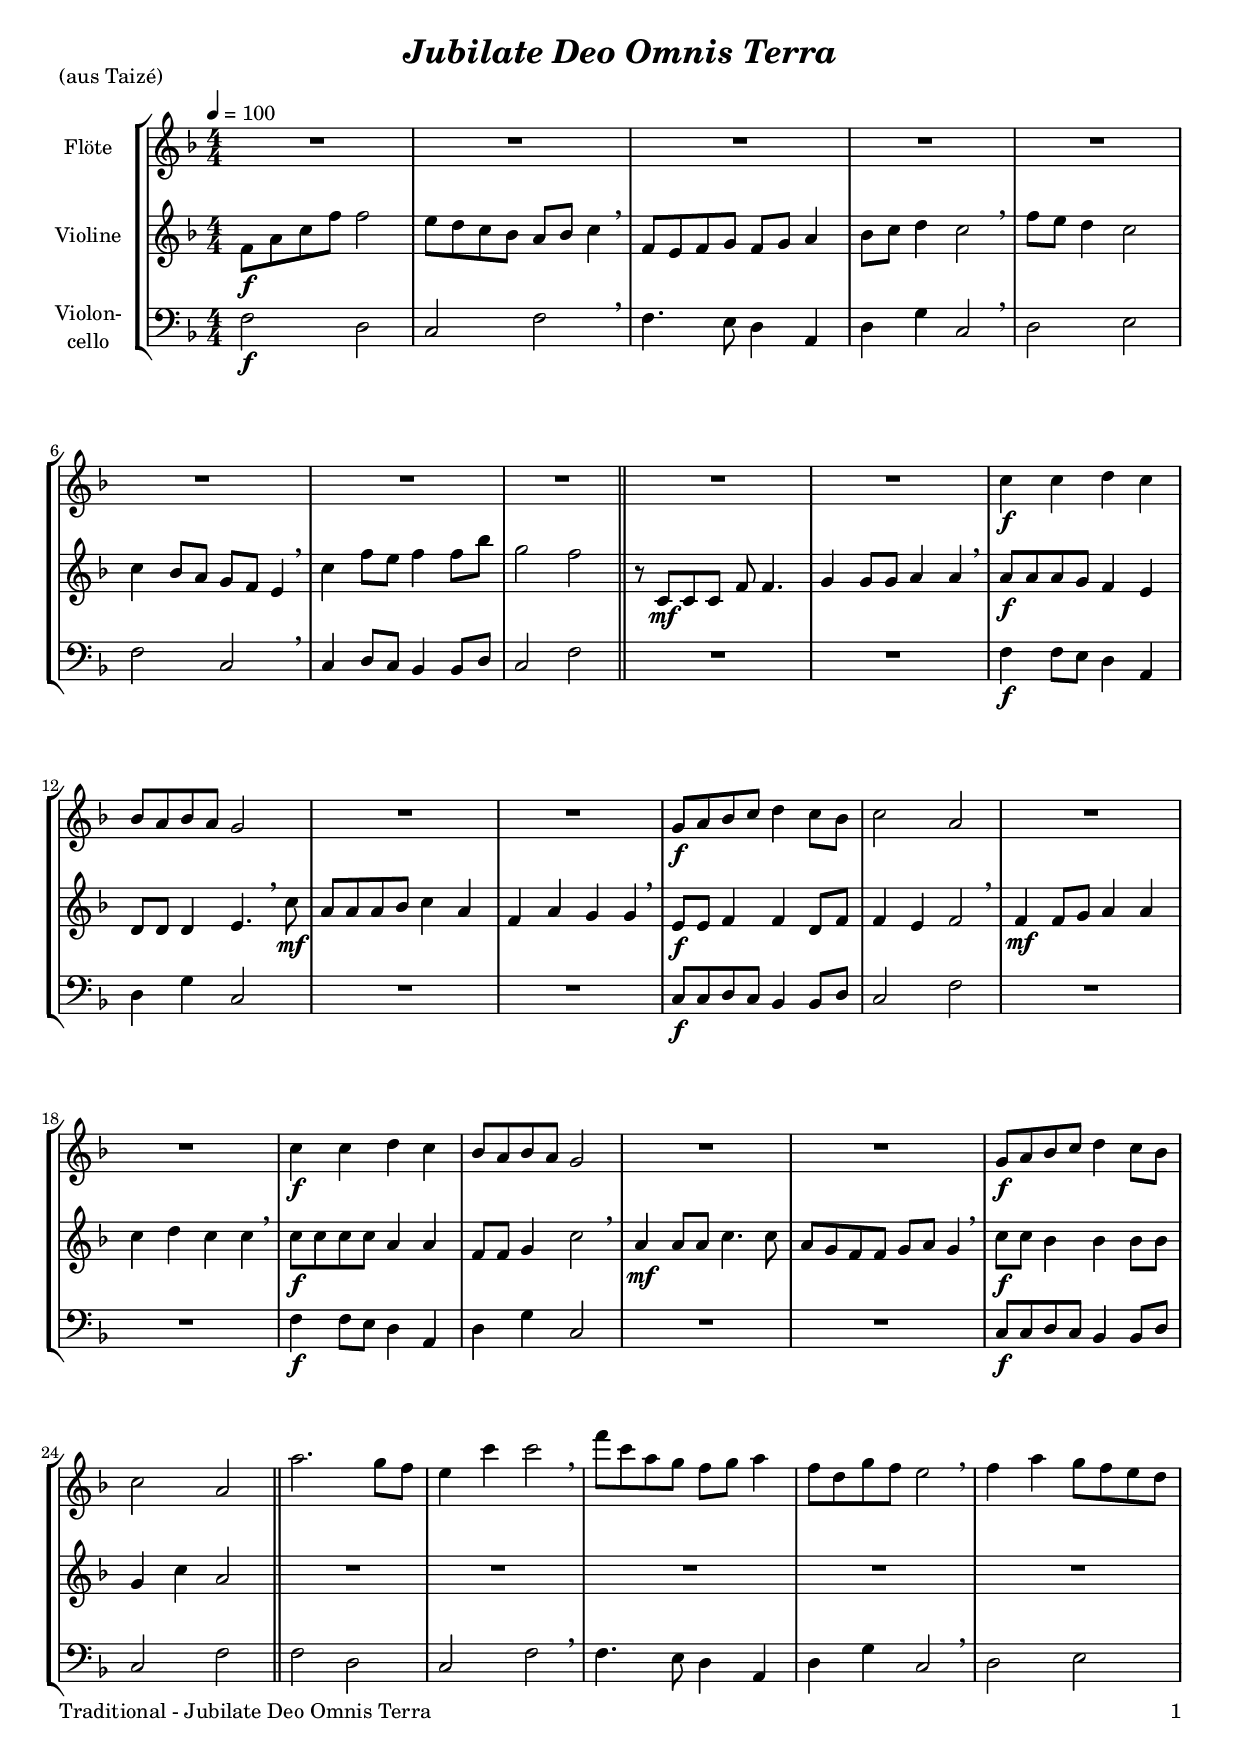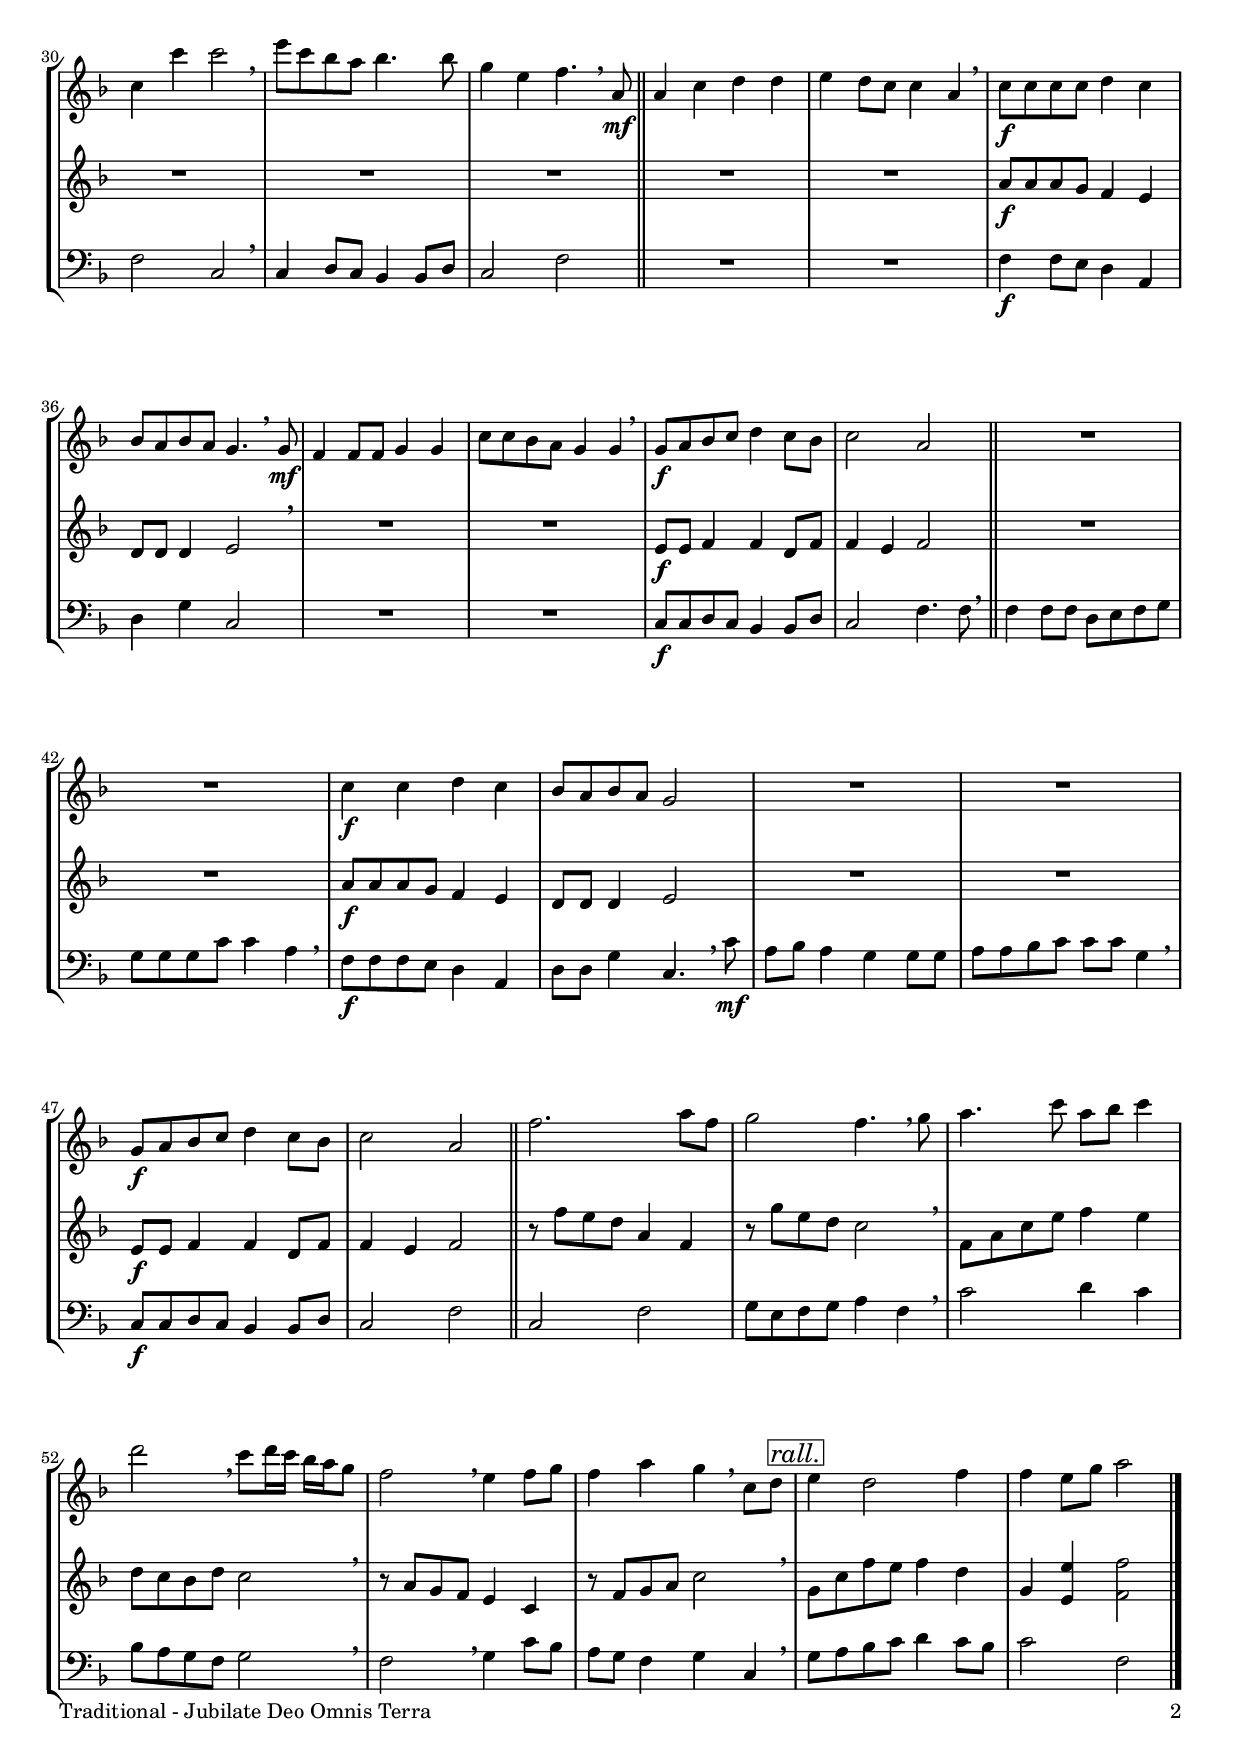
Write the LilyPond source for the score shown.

\version "2.24.4"
\include "deutsch.ly"

#(set-global-staff-size 18)

\header {
  title     = \markup \bold \italic "Jubilate Deo Omnis Terra"
%  composer  = ""
%  arranger  = ""
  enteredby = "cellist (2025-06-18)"
  piece     = "(aus Taizé)"
}

voiceconsts = {
  \key f \major
  \time 4/4
  \clef "treble"
  \numericTimeSignature
  \compressEmptyMeasures
  % Set default beaming for all staves
%  \set Timing.beamExceptions = #'()
%  \set Timing.baseMoment     = #(ly:make-moment 1 4)
%  \set Timing.beatStructure  = #'(1 1 1)
  \tempo 4=100
}

mifl = "flute"
mist = "string ensemble 1"
mivl = "violin"
miba = "cello"
mipz = "pizzicato strings"

accl = \mark \markup \box \italic "accel."
atem = \mark \markup \box \italic "a tempo"
rall = \mark \markup \box \italic "rall."

va = \relative c'' {
  \voiceconsts

  R1*8 \bar "||"
  R1*2
  c4\f c d c
  b8 a b a g2
  R1*2
  g8\f a b c d4 c8 b
  c2 a
  R1*2

  c4\f c d c
  b8 a b a g2
  R1*2
  g8\f a b c d4 c8 b
  c2 a \bar "||"
  a'2. g8 f
  e4 c' c2 \breathe

  f8 c a g f g a4
  f8 d g f e2 \breathe
  f4 a g8 f e d
  c4 c' c2 \breathe
  e8 c b a b4. b8
  g4 e f4. \breathe a,8\mf \bar "||"

  a4 c d d
  e d8 c c4 a \breathe
  c8\f c c c d4 c
  b8 a b a g4. \breathe g8\mf
  f4 f8 f g4 g

  c8 c b a g4 g \breathe
  g8\f a b c d4 c8 b
  c2 a \bar "||"
  R1*2
  c4\f c d c
  b8 a b a g2
  R1*2

  g8\f a b c d4 c8 b
  c2 a \bar "||"
  f'2. a8 f
  g2 f4. \breathe g8
  a4. c8 a b c4
  d2 \breathe c8 d16 c b a g8

  f2 \breathe e4 f8 g
  f4 a g \breathe c,8 d \rall
  e4 d2 f4
  f e8 g a2 \bar "|."
}

vb = \relative c' {
  \voiceconsts

  f8\f a c f f2
  e8 d c b a b c4 \breathe
  f,8 e f g f g a4
  b8 c d4 c2 \breathe
  f8 e d4 c2
  c4 b8 a g f e4 \breathe

  c' f8 e f4 f8 b
  g2 f \bar "||"
  r8 c,\mf c c f f4.
  g4 g8 g a4 a \breathe
  a8\f a a g f4 e
  d8 d d4 e4. \breathe c'8\mf

  a a a b c4 a
  f a g g \breathe
  e8\f e f4 f d8 f
  f4 e f2 \breathe
  f4\mf f8 g a4 a
  c d c c \breathe

  c8\f c c c a4 a
  f8 f g4 c2 \breathe
  a4\mf a8 a c4. c8
  a g f f g a g4 \breathe
  c8\f c b4 b b8 b
  g4 c a2 \bar "||"

  R1*8 \bar "||"
  R1*2
  a8\f a a g f4 e
  d8 d d4 e2 \breathe
  R1*2
  e8\f e f4 f d8 f
  f4 e f2 \bar "||"
  R1*2

  a8\f a a g f4 e
  d8 d d4 e2
  R1*2
  e8\f e f4 f d8 f
  f4 e f2 \bar "||"
  r8 f' e d a4 f
  r8 g' e d c2 \breathe

  f,8 a c e f4 e
  d8 c b d c2 \breathe
  r8 a g f e4 c
  r8 f g a c2 \breathe \rall
  g8 c f e f4 d
  g, <e e'> <f f'>2 \bar "|."
}

vc = \relative c {
  \voiceconsts
  \clef "bass"

  f2\f d
  c f \breathe
  f4. e8 d4 a
  d g c,2 \breathe
  d e
  f c \breathe
  c4 d8 c b4 b8 d
  c2 f \bar "||"
  R1*2

  f4\f f8 e d4 a
  d g c,2
  R1*2
  c8\f c d c b4 b8 d
  c2 f
  R1*2
  f4\f f8 e d4 a
  d g c,2

  R1*2
  c8\f c d c b4 b8 d
  c2 f \bar "||"
  f d
  c f \breathe
  f4. e8 d4 a
  d g c,2 \breathe
  d e
  f c \breathe

  c4 d8 c b4 b8 d
  c2 f \bar "||"
  R1*2
  f4\f f8 e d4 a
  d g c,2
  R1*2
  c8\f c d c b4 b8 d
  c2 f4. f8 \breathe \bar "||"

  f4 f8 f d e f g
  g g g c c4 a \breathe
  f8\f f f e d4 a
  d8 d g4 c,4. \breathe c'8\mf
  a b a4 g g8 g

  a a b c c c g4 \breathe
  c,8\f c d c b4 b8 d
  c2 f \bar "||"
  c f
  g8 e f g a4 f \breathe
  c'2 d4 c
  b8 a g f g2 \breathe

  f \breathe g4 c8 b
  a g f4 g c, \breathe \rall
  g'8 a b c d4 c8 b
  c2 f, \bar "|."
}


music = \new StaffGroup <<
      \new Staff {
	\set Staff.midiInstrument = \mifl
	\set Staff.instrumentName = \markup \center-column { "Flöte" }
	\transpose f f { \va }
      }

      \new Staff {
	\set Staff.midiInstrument = \mivl
	\set Staff.instrumentName = \markup \center-column { "Violine" }
	\transpose f f { \vb }
      }

      \new Staff {
	\set Staff.midiInstrument = \miba
	\set Staff.instrumentName = \markup \center-column { "Violon-" "cello" }
	\transpose f f { \vc }
      }
>>

\book {
   \paper {
    print-page-number = ##t
    print-first-page-number = ##t
    ragged-last-bottom = ##f
    oddHeaderMarkup = \markup \null
    evenHeaderMarkup = \markup \null
    oddFooterMarkup = \markup {
      \fill-line {
        \if \should-print-page-number
        "Traditional - Jubilate Deo Omnis Terra" \fromproperty #'page:page-number-string
      }
    }
    evenFooterMarkup = \oddFooterMarkup
  } \score {
    \music
    \layout {}
  }

  \score {
    \unfoldRepeats \music

    \midi {
      \context {
        \Score
      }
    }
  }
}